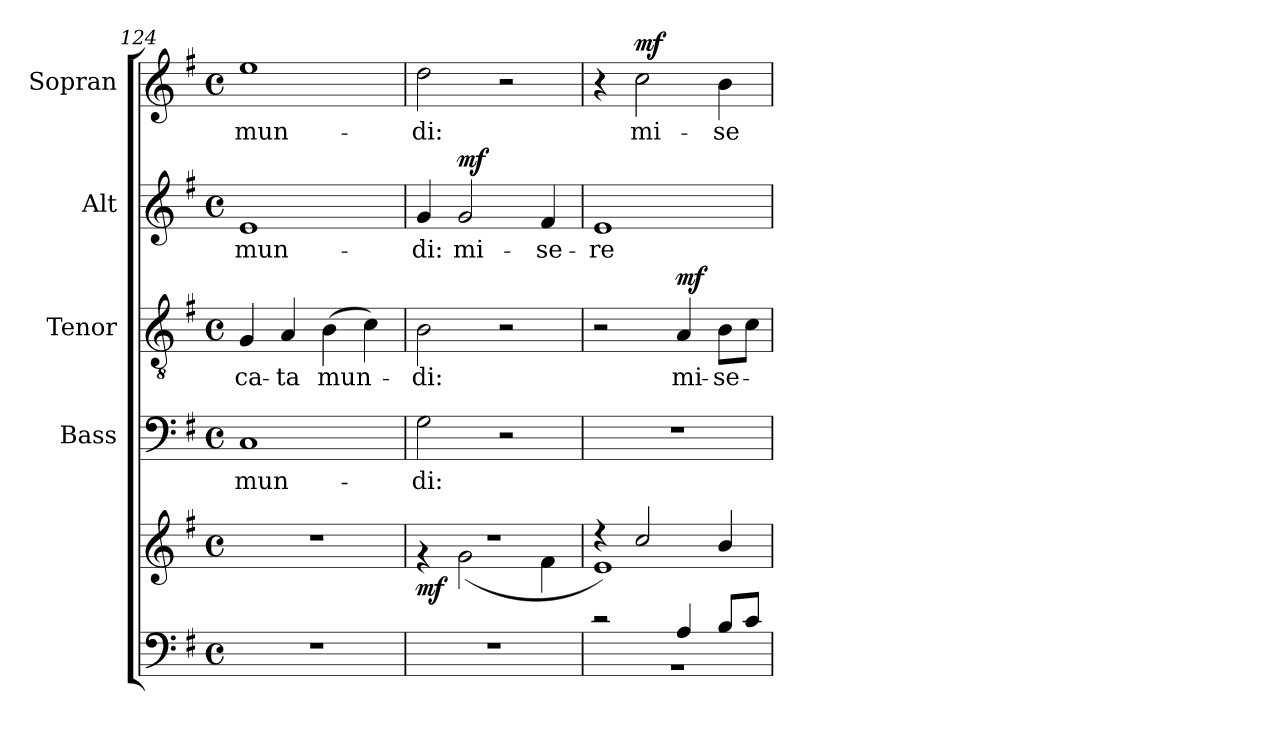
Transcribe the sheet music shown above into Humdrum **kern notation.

**kern	**kern	**dynam	**kern	**text	**kern	**text	**dynam	**kern	**text	**dynam	**kern	**text	**dynam
*part5	*part5	*part5	*part4	*part4	*part3	*part3	*part3	*part2	*part2	*part2	*part1	*part1	*part1
*staff6	*staff5	*staff5/6	*staff4	*staff4	*staff3	*staff3	*staff3	*staff2	*staff2	*staff2	*staff1	*staff1	*staff1
*	*	*	*I"Bass	*	*I"Tenor	*	*	*I"Alt	*	*	*I"Sopran	*	*
*	*	*	*I'B.	*	*I'T.	*	*	*I'A.	*	*	*I'S.	*	*
*clefF4	*clefG2	*	*clefF4	*	*clefGv2	*	*	*clefG2	*	*	*clefG2	*	*
*k[f#]	*k[f#]	*	*k[f#]	*	*k[f#]	*	*	*k[f#]	*	*	*k[f#]	*	*
*G:	*G:	*	*G:	*	*G:	*	*	*G:	*	*	*G:	*	*
*M4/4	*M4/4	*	*M4/4	*	*M4/4	*	*	*M4/4	*	*	*M4/4	*	*
*met(c)	*met(c)	*	*met(c)	*	*met(c)	*	*	*met(c)	*	*	*met(c)	*	*
=124	=124	=124	=124	=124	=124	=124	=124	=124	=124	=124	=124	=124	=124
!	!	!	!	!LO:LY:b	!	!LO:LY:b	!	!	!LO:LY:b	!	!	!LO:LY:b	!
1r	1r	.	1C	mun-	4G/	-ca-	.	1e	mun-	.	1ee	mun-	.
!	!	!	!	!	!	!LO:LY:b	!	!	!	!	!	!	!
.	.	.	.	.	4A/	-ta	.	.	.	.	.	.	.
!	!	!	!	!	!	!LO:LY:b	!	!	!	!	!	!	!
.	.	.	.	.	(>4B\	mun-	.	.	.	.	.	.	.
.	.	.	.	.	4c\)	.	.	.	.	.	.	.	.
=125	=125	=125	=125	=125	=125	=125	=125	=125	=125	=125	=125	=125	=125
*	*^	*	*	*	*	*	*	*	*	*	*	*	*
!	!	!	!LO:DY:b	!	!LO:LY:b	!	!LO:LY:b	!	!	!LO:LY:b	!	!	!LO:LY:b	!
1r	1r	4rf	mf	2G\	-di:	2B\	-di:	.	4g/	-di:	.	2dd\	-di:	.
!	!	!	!	!	!	!	!	!	!	!LO:LY:b	!LO:DY:a	!	!	!
.	.	(<2g\	.	.	.	.	.	.	2g/	mi-	mf	.	.	.
.	.	.	.	2r	.	2r	.	.	.	.	.	2r	.	.
!	!	!	!	!	!	!	!	!	!	!LO:LY:b	!	!	!	!
.	.	4f#\	.	.	.	.	.	.	4f#/	-se-	.	.	.	.
!!LO:PB:g=z
=126	=126	=126	=126	=126	=126	=126	=126	=126	=126	=126	=126	=126	=126	=126
*^	*	*	*	*	*	*	*	*	*	*	*	*	*	*
!	!	!	!	!	!	!	!	!	!	!	!LO:LY:b	!	!	!	!
2rc	1rBB	4rcc	1e)	.	1r	.	2r	.	.	1e	-re-	.	4r	.	.
!	!	!	!	!	!	!	!	!	!	!	!	!	!	!LO:LY:b	!LO:DY:a
.	.	2cc/	.	.	.	.	.	.	.	.	.	.	2cc\	mi-	mf
!	!	!	!	!	!	!	!	!LO:LY:b	!LO:DY:a	!	!	!	!	!	!
4A/	.	.	.	.	.	.	4A/	mi-	mf	.	.	.	.	.	.
!	!	!	!	!	!	!	!	!LO:LY:b	!	!	!	!	!	!LO:LY:b	!
8B/L	.	4b/	.	.	.	.	8B\L	-se-	.	.	.	.	4b\	-se-	.
8c/J	.	.	.	.	.	.	8c\J	.	.	.	.	.	.	.	.
*v	*v	*	*	*	*	*	*	*	*	*	*	*	*	*	*
*	*v	*v	*	*	*	*	*	*	*	*	*	*	*	*
=	=	=	=	=	=	=	=	=	=	=	=	=	=
*-	*-	*-	*-	*-	*-	*-	*-	*-	*-	*-	*-	*-	*-
